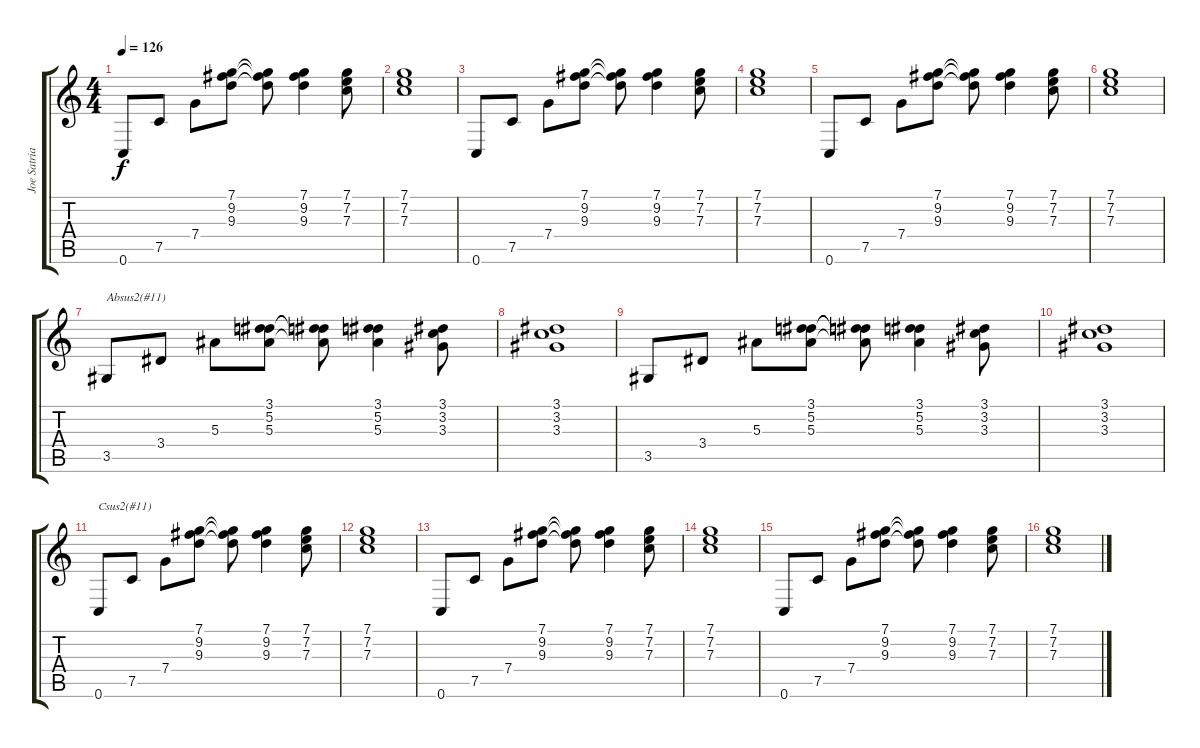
\track ("Joe Satriani rythmique" "Joe Satria") {instrument acousticguitarnylon}
\staff {score tabs}
\tuning (C4 A3 F3 C3 F2 C2) {hide}
\ts (4 4)
\tempo 126
\clef g2
\ks c
0.6.8{dy f} 7.5.8 7.4.8 (7.1 9.2 9.3).8 (7.1{t} 9.2{t} 9.3{t}).8 (7.1 9.2 9.3).4 (7.1 7.2 7.3).8 |
(7.1 7.2 7.3).1 |
0.6.8 7.5.8 7.4.8 (7.1 9.2 9.3).8 (7.1{t} 9.2{t} 9.3{t}).8 (7.1 9.2 9.3).4 (7.1 7.2 7.3).8 |
(7.1 7.2 7.3).1 |
0.6.8 7.5.8 7.4.8 (7.1 9.2 9.3).8 (7.1{t} 9.2{t} 9.3{t}).8 (7.1 9.2 9.3).4 (7.1 7.2 7.3).8 |
(7.1 7.2 7.3).1 |
3.5.8{txt "Absus2(#11)"} 3.4.8 5.3.8 (3.1 5.2 5.3).8 (3.1{t} 5.2{t} 5.3{t}).8 (3.1 5.2 5.3).4 (3.1 3.2 3.3).8 |
(3.1 3.2 3.3).1 |
3.5.8 3.4.8 5.3.8 (3.1 5.2 5.3).8 (3.1{t} 5.2{t} 5.3{t}).8 (3.1 5.2 5.3).4 (3.1 3.2 3.3).8 |
(3.1 3.2 3.3).1 |
0.6.8{txt "Csus2(#11)"} 7.5.8 7.4.8 (7.1 9.2 9.3).8 (7.1{t} 9.2{t} 9.3{t}).8 (7.1 9.2 9.3).4 (7.1 7.2 7.3).8 |
(7.1 7.2 7.3).1 |
0.6.8 7.5.8 7.4.8 (7.1 9.2 9.3).8 (7.1{t} 9.2{t} 9.3{t}).8 (7.1 9.2 9.3).4 (7.1 7.2 7.3).8 |
(7.1 7.2 7.3).1 |
0.6.8 7.5.8 7.4.8 (7.1 9.2 9.3).8 (7.1{t} 9.2{t} 9.3{t}).8 (7.1 9.2 9.3).4 (7.1 7.2 7.3).8 |
(7.1 7.2 7.3).1
